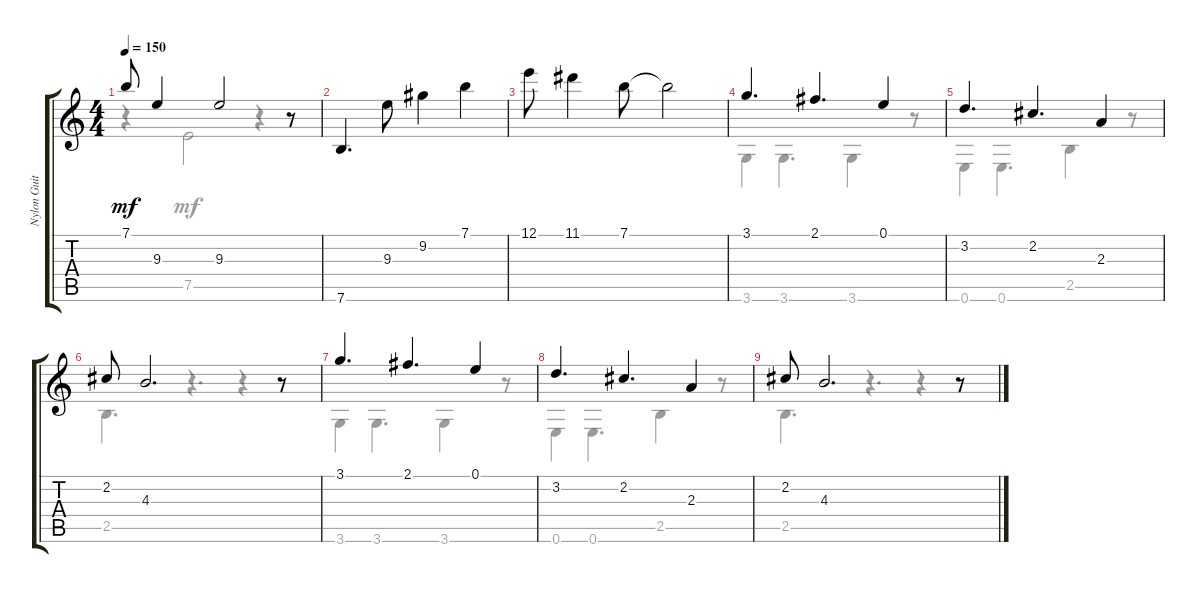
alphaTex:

\track ("Nylon Guitar" "Nylon Guit") {instrument acousticguitarnylon}
\staff {score tabs}
\tuning (E4 B3 G3 D3 A2 E2) {hide}
\voice
\ts (4 4)
\tempo 150
\clef g2
\ks c
7.1{t}.8{dy mf} 9.3.4 9.3.2 r.8 |
7.6.4{d} 9.3.8 9.2.4 7.1.4 |
12.1.8 11.1.4 7.1.8 7.1{t}.2 |
3.1.4{d} 2.1.4{d} 0.1.4 |
3.2.4{d} 2.2.4{d} 2.3.4 |
2.2.8 4.3.2{d} r.8 |
3.1.4{d} 2.1.4{d} 0.1.4 |
3.2.4{d} 2.2.4{d} 2.3.4 |
2.2.8 4.3.2{d} r.8
\voice
\clef g2
\ottava regular
\simile none
\ks c
r.4{dy mf} 7.5.2 r.4 |
|
|
3.6.4 3.6.4{d} 3.6.4 r.8 |
0.6.4 0.6.4{d} 2.5.4 r.8 |
2.5.4{d} r.4{d} r.4 |
3.6.4 3.6.4{d} 3.6.4 r.8 |
0.6.4 0.6.4{d} 2.5.4 r.8 |
2.5.4{d} r.4{d} r.4
